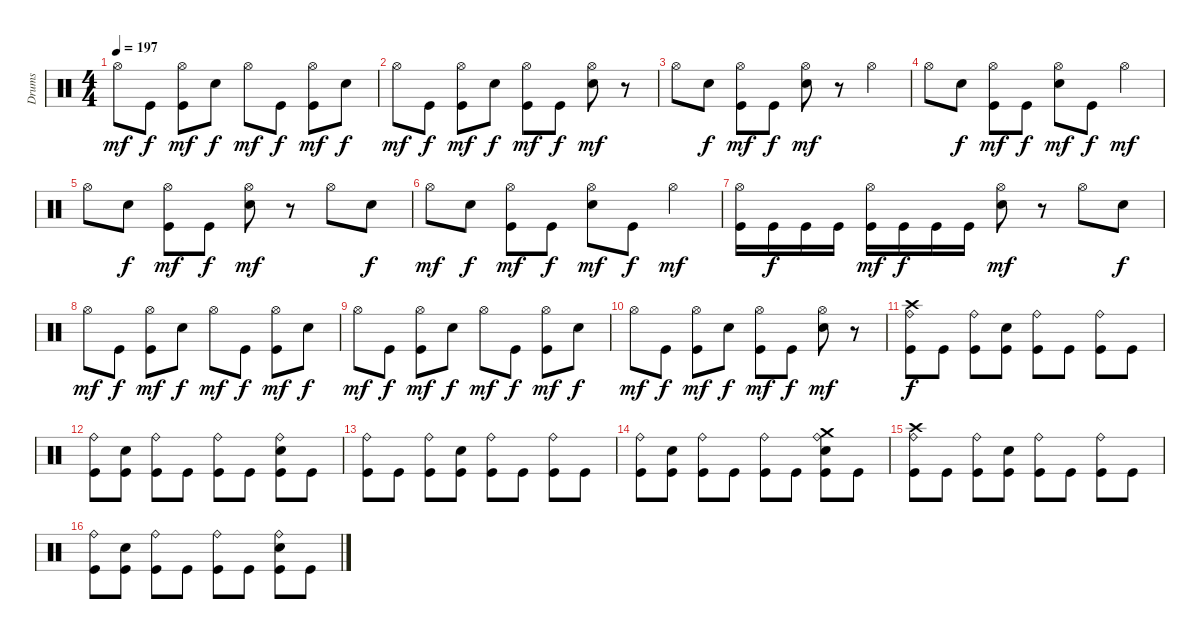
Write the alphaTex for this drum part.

\track ("Drums" "Drums") {instrument percussion}
\staff {score}
\articulation defaults
\ts (4 4)
\tempo 197
\clef neutral
\ks c "Hi-Hat (open)".8{dy mf} "Kick (hit)".8{dy f}
("Hi-Hat (open)" "Kick (hit)").8{dy mf} "Electric Snare (hit)".8{dy f} "Hi-Hat (open)".8{dy mf} "Kick (hit)".8{dy f} ("Hi-Hat (open)" "Kick (hit)").8{dy mf} "Electric Snare (hit)".8{dy f} |
"Hi-Hat (open)".8{dy mf} "Kick (hit)".8{dy f} ("Hi-Hat (open)" "Kick (hit)").8{dy mf} "Electric Snare (hit)".8{dy f} ("Hi-Hat (open)" "Kick (hit)").8{dy mf} "Kick (hit)".8{dy f} ("Hi-Hat (open)" "Electric Snare (hit)").8{dy mf} r.8 |
"Hi-Hat (open)".8 "Electric Snare (hit)".8{dy f} ("Hi-Hat (open)" "Kick (hit)").8{dy mf} "Kick (hit)".8{dy f} ("Hi-Hat (open)" "Electric Snare (hit)").8{dy mf} r.8 "Hi-Hat (open)".4 |
"Hi-Hat (open)".8 "Electric Snare (hit)".8{dy f} ("Hi-Hat (open)" "Kick (hit)").8{dy mf} "Kick (hit)".8{dy f} ("Hi-Hat (open)" "Electric Snare (hit)").8{dy mf} "Kick (hit)".8{dy f} "Hi-Hat (open)".4{dy mf} |
"Hi-Hat (open)".8 "Electric Snare (hit)".8{dy f} ("Hi-Hat (open)" "Kick (hit)").8{dy mf} "Kick (hit)".8{dy f} ("Hi-Hat (open)" "Electric Snare (hit)").8{dy mf} r.8 "Hi-Hat (open)".8 "Electric Snare (hit)".8{dy f} |
"Hi-Hat (open)".8{dy mf} "Electric Snare (hit)".8{dy f} ("Hi-Hat (open)" "Kick (hit)").8{dy mf} "Kick (hit)".8{dy f} ("Hi-Hat (open)" "Electric Snare (hit)").8{dy mf} "Kick (hit)".8{dy f} "Hi-Hat (open)".4{dy mf} |
("Hi-Hat (open)" "Kick (hit)").16 "Kick (hit)".16{dy f} "Kick (hit)".16 "Kick (hit)".16 ("Hi-Hat (open)" "Kick (hit)").16{dy mf} "Kick (hit)".16{dy f} "Kick (hit)".16 "Kick (hit)".16 ("Hi-Hat (open)" "Electric Snare (hit)").8{dy mf} r.8 "Hi-Hat (open)".8 "Electric Snare (hit)".8{dy f} |
"Hi-Hat (open)".8{dy mf} "Kick (hit)".8{dy f} ("Hi-Hat (open)" "Kick (hit)").8{dy mf} "Electric Snare (hit)".8{dy f} "Hi-Hat (open)".8{dy mf} "Kick (hit)".8{dy f} ("Hi-Hat (open)" "Kick (hit)").8{dy mf} "Electric Snare (hit)".8{dy f} |
"Hi-Hat (open)".8{dy mf} "Kick (hit)".8{dy f} ("Hi-Hat (open)" "Kick (hit)").8{dy mf} "Electric Snare (hit)".8{dy f} "Hi-Hat (open)".8{dy mf} "Kick (hit)".8{dy f} ("Hi-Hat (open)" "Kick (hit)").8{dy mf} "Electric Snare (hit)".8{dy f} |
"Hi-Hat (open)".8{dy mf} "Kick (hit)".8{dy f} ("Hi-Hat (open)" "Kick (hit)").8{dy mf} "Electric Snare (hit)".8{dy f} ("Hi-Hat (open)" "Kick (hit)").8{dy mf} "Kick (hit)".8{dy f} ("Hi-Hat (open)" "Electric Snare (hit)").8{dy mf} r.8 |
("Crash high (hit)" "Ride (bell)" "Kick (hit)").8{dy f} "Kick (hit)".8 ("Ride (bell)" "Kick (hit)").8 ("Electric Snare (hit)" "Kick (hit)").8 ("Ride (bell)" "Kick (hit)").8 "Kick (hit)".8 ("Ride (bell)" "Kick (hit)").8 "Kick (hit)".8 |
("Ride (bell)" "Kick (hit)").8 ("Electric Snare (hit)" "Kick (hit)").8 ("Ride (bell)" "Kick (hit)").8 "Kick (hit)".8 ("Ride (bell)" "Kick (hit)").8 "Kick (hit)".8 ("Ride (bell)" "Electric Snare (hit)" "Kick (hit)").8 "Kick (hit)".8 |
("Ride (bell)" "Kick (hit)").8 "Kick (hit)".8 ("Ride (bell)" "Kick (hit)").8 ("Electric Snare (hit)" "Kick (hit)").8 ("Ride (bell)" "Kick (hit)").8 "Kick (hit)".8 ("Ride (bell)" "Kick (hit)").8 "Kick (hit)".8 |
("Ride (bell)" "Kick (hit)").8 ("Electric Snare (hit)" "Kick (hit)").8 ("Ride (bell)" "Kick (hit)").8 "Kick (hit)".8 ("Ride (bell)" "Kick (hit)").8 "Kick (hit)".8 ("Crash medium (hit)" "Ride (bell)" "Electric Snare (hit)" "Kick (hit)").8 "Kick (hit)".8 |
("Crash high (hit)" "Ride (bell)" "Kick (hit)").8 "Kick (hit)".8 ("Ride (bell)" "Kick (hit)").8 ("Electric Snare (hit)" "Kick (hit)").8 ("Ride (bell)" "Kick (hit)").8 "Kick (hit)".8 ("Ride (bell)" "Kick (hit)").8 "Kick (hit)".8 |
("Ride (bell)" "Kick (hit)").8 ("Electric Snare (hit)" "Kick (hit)").8 ("Ride (bell)" "Kick (hit)").8 "Kick (hit)".8 ("Ride (bell)" "Kick (hit)").8 "Kick (hit)".8 ("Ride (bell)" "Electric Snare (hit)" "Kick (hit)").8 "Kick (hit)".8
